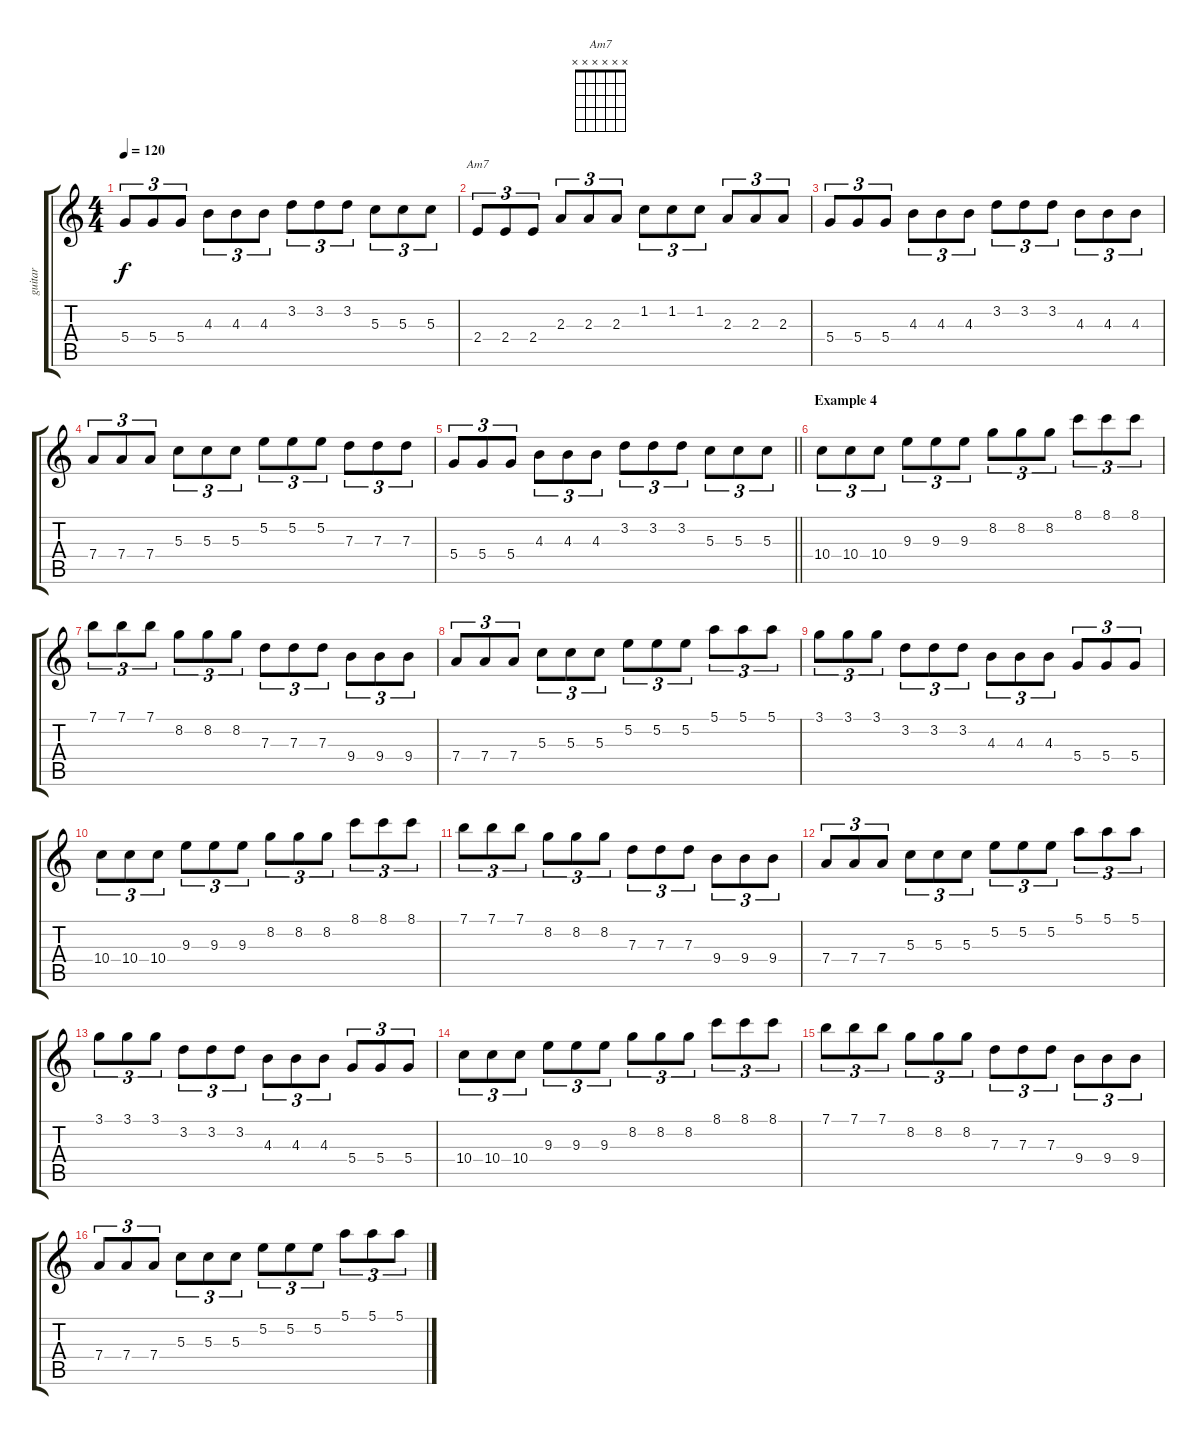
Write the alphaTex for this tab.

\track ("guitar" "guitar") {instrument distortionguitar}
\staff {score tabs}
\tuning (E4 B3 G3 D3 A2 E2) {hide}
\chord ("Am7" x x x x x x)
\ts (4 4)
\tempo 120
\clef g2
\ks c
5.4.8{tu (3 2) dy f} 5.4.8{tu (3 2)} 5.4.8{tu (3 2)} 4.3.8{tu (3 2)} 4.3.8{tu (3 2)} 4.3.8{tu (3 2)} 3.2.8{tu (3 2)} 3.2.8{tu (3 2)} 3.2.8{tu (3 2)} 5.3.8{tu (3 2)} 5.3.8{tu (3 2)} 5.3.8{tu (3 2)} |
2.4.8{tu (3 2) ch "Am7"} 2.4.8{tu (3 2)} 2.4.8{tu (3 2)} 2.3.8{tu (3 2)} 2.3.8{tu (3 2)} 2.3.8{tu (3 2)} 1.2.8{tu (3 2)} 1.2.8{tu (3 2)} 1.2.8{tu (3 2)} 2.3.8{tu (3 2)} 2.3.8{tu (3 2)} 2.3.8{tu (3 2)} |
5.4.8{tu (3 2)} 5.4.8{tu (3 2)} 5.4.8{tu (3 2)} 4.3.8{tu (3 2)} 4.3.8{tu (3 2)} 4.3.8{tu (3 2)} 3.2.8{tu (3 2)} 3.2.8{tu (3 2)} 3.2.8{tu (3 2)} 4.3.8{tu (3 2)} 4.3.8{tu (3 2)} 4.3.8{tu (3 2)} |
7.4.8{tu (3 2)} 7.4.8{tu (3 2)} 7.4.8{tu (3 2)} 5.3.8{tu (3 2)} 5.3.8{tu (3 2)} 5.3.8{tu (3 2)} 5.2.8{tu (3 2)} 5.2.8{tu (3 2)} 5.2.8{tu (3 2)} 7.3.8{tu (3 2)} 7.3.8{tu (3 2)} 7.3.8{tu (3 2)} |
\barLineRight lightlight
5.4.8{tu (3 2)} 5.4.8{tu (3 2)} 5.4.8{tu (3 2)} 4.3.8{tu (3 2)} 4.3.8{tu (3 2)} 4.3.8{tu (3 2)} 3.2.8{tu (3 2)} 3.2.8{tu (3 2)} 3.2.8{tu (3 2)} 5.3.8{tu (3 2)} 5.3.8{tu (3 2)} 5.3.8{tu (3 2)} |
\section ("" "Example 4")
10.4.8{tu (3 2)} 10.4.8{tu (3 2)} 10.4.8{tu (3 2)} 9.3.8{tu (3 2)} 9.3.8{tu (3 2)} 9.3.8{tu (3 2)} 8.2.8{tu (3 2)} 8.2.8{tu (3 2)} 8.2.8{tu (3 2)} 8.1.8{tu (3 2)} 8.1.8{tu (3 2)} 8.1.8{tu (3 2)} |
7.1.8{tu (3 2)} 7.1.8{tu (3 2)} 7.1.8{tu (3 2)} 8.2.8{tu (3 2)} 8.2.8{tu (3 2)} 8.2.8{tu (3 2)} 7.3.8{tu (3 2)} 7.3.8{tu (3 2)} 7.3.8{tu (3 2)} 9.4.8{tu (3 2)} 9.4.8{tu (3 2)} 9.4.8{tu (3 2)} |
7.4.8{tu (3 2)} 7.4.8{tu (3 2)} 7.4.8{tu (3 2)} 5.3.8{tu (3 2)} 5.3.8{tu (3 2)} 5.3.8{tu (3 2)} 5.2.8{tu (3 2)} 5.2.8{tu (3 2)} 5.2.8{tu (3 2)} 5.1.8{tu (3 2)} 5.1.8{tu (3 2)} 5.1.8{tu (3 2)} |
3.1.8{tu (3 2)} 3.1.8{tu (3 2)} 3.1.8{tu (3 2)} 3.2.8{tu (3 2)} 3.2.8{tu (3 2)} 3.2.8{tu (3 2)} 4.3.8{tu (3 2)} 4.3.8{tu (3 2)} 4.3.8{tu (3 2)} 5.4.8{tu (3 2)} 5.4.8{tu (3 2)} 5.4.8{tu (3 2)} |
10.4.8{tu (3 2)} 10.4.8{tu (3 2)} 10.4.8{tu (3 2)} 9.3.8{tu (3 2)} 9.3.8{tu (3 2)} 9.3.8{tu (3 2)} 8.2.8{tu (3 2)} 8.2.8{tu (3 2)} 8.2.8{tu (3 2)} 8.1.8{tu (3 2)} 8.1.8{tu (3 2)} 8.1.8{tu (3 2)} |
7.1.8{tu (3 2)} 7.1.8{tu (3 2)} 7.1.8{tu (3 2)} 8.2.8{tu (3 2)} 8.2.8{tu (3 2)} 8.2.8{tu (3 2)} 7.3.8{tu (3 2)} 7.3.8{tu (3 2)} 7.3.8{tu (3 2)} 9.4.8{tu (3 2)} 9.4.8{tu (3 2)} 9.4.8{tu (3 2)} |
7.4.8{tu (3 2)} 7.4.8{tu (3 2)} 7.4.8{tu (3 2)} 5.3.8{tu (3 2)} 5.3.8{tu (3 2)} 5.3.8{tu (3 2)} 5.2.8{tu (3 2)} 5.2.8{tu (3 2)} 5.2.8{tu (3 2)} 5.1.8{tu (3 2)} 5.1.8{tu (3 2)} 5.1.8{tu (3 2)} |
3.1.8{tu (3 2)} 3.1.8{tu (3 2)} 3.1.8{tu (3 2)} 3.2.8{tu (3 2)} 3.2.8{tu (3 2)} 3.2.8{tu (3 2)} 4.3.8{tu (3 2)} 4.3.8{tu (3 2)} 4.3.8{tu (3 2)} 5.4.8{tu (3 2)} 5.4.8{tu (3 2)} 5.4.8{tu (3 2)} |
10.4.8{tu (3 2)} 10.4.8{tu (3 2)} 10.4.8{tu (3 2)} 9.3.8{tu (3 2)} 9.3.8{tu (3 2)} 9.3.8{tu (3 2)} 8.2.8{tu (3 2)} 8.2.8{tu (3 2)} 8.2.8{tu (3 2)} 8.1.8{tu (3 2)} 8.1.8{tu (3 2)} 8.1.8{tu (3 2)} |
7.1.8{tu (3 2)} 7.1.8{tu (3 2)} 7.1.8{tu (3 2)} 8.2.8{tu (3 2)} 8.2.8{tu (3 2)} 8.2.8{tu (3 2)} 7.3.8{tu (3 2)} 7.3.8{tu (3 2)} 7.3.8{tu (3 2)} 9.4.8{tu (3 2)} 9.4.8{tu (3 2)} 9.4.8{tu (3 2)} |
7.4.8{tu (3 2)} 7.4.8{tu (3 2)} 7.4.8{tu (3 2)} 5.3.8{tu (3 2)} 5.3.8{tu (3 2)} 5.3.8{tu (3 2)} 5.2.8{tu (3 2)} 5.2.8{tu (3 2)} 5.2.8{tu (3 2)} 5.1.8{tu (3 2)} 5.1.8{tu (3 2)} 5.1.8{tu (3 2)}
